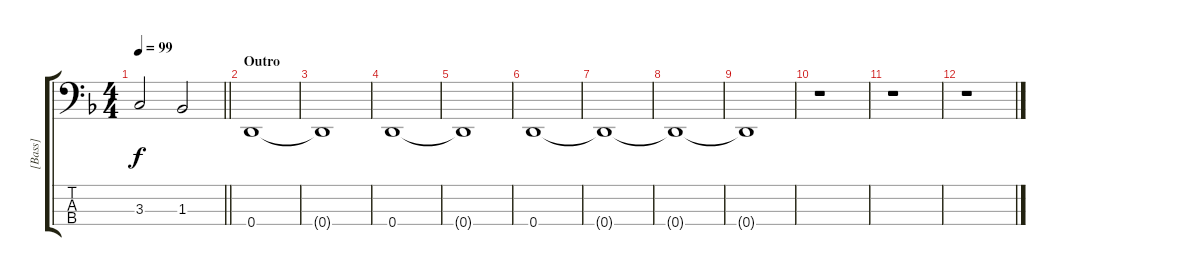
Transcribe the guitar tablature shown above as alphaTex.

\track ("[Bass]" "[Bass]") {instrument electricbassfinger}
\staff {score tabs}
\tuning (G2 D2 A1 D1) {hide}
\ts (4 4)
\tempo 99
\clef f4
\barLineRight lightlight
\ks dminor
3.3.2{dy f} 1.3.2 |
\section ("" "Outro")
0.4.1 |
0.4{t}.1 |
0.4.1 |
0.4{t}.1 |
0.4.1 |
0.4{t}.1 |
0.4{t}.1 |
0.4{t}.1 |
r.1 |
r.1 |
r.1
